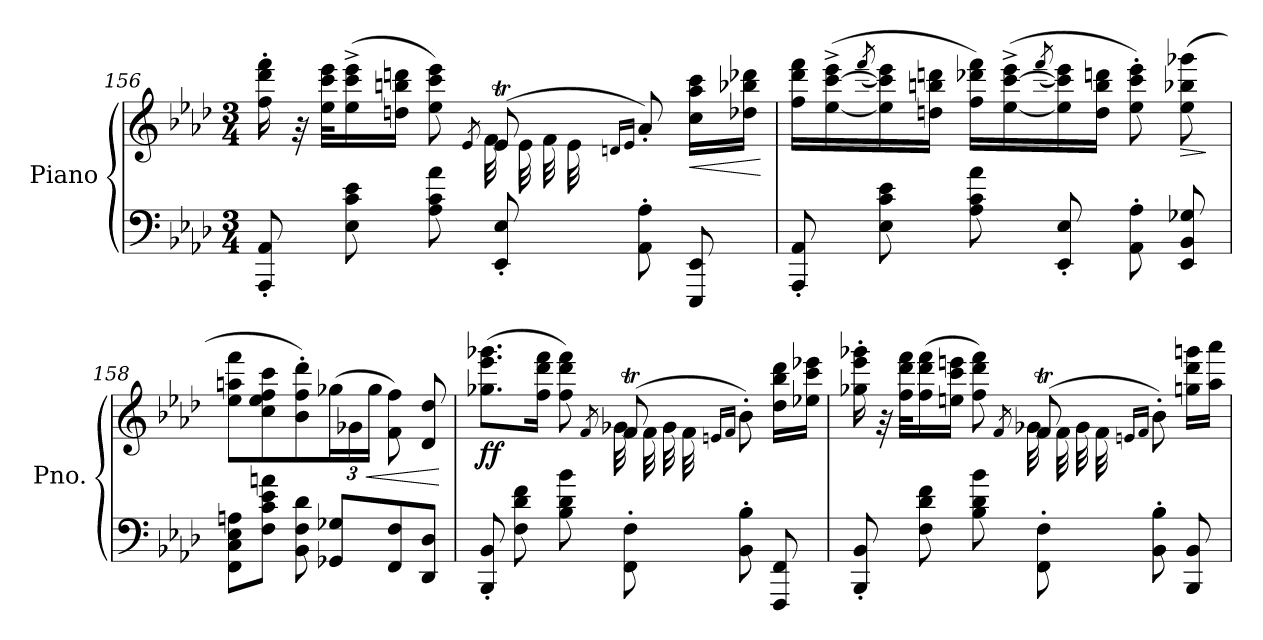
**kern	**kern	**dynam
*part1	*part1	*part1
*staff2	*staff1	*staff1/2
*I"Piano	*	*
*I'Pno.	*	*
!!LO:LB:g=z
*clefF4	*clefG2	*
*k[b-e-a-d-]	*k[b-e-a-d-]	*
*M3/4	*M3/4	*
=156	=156	=156
*	*^	*
8AAA-/' 8AA-/'	16ryy	16ff\' 16ddd-\' 16fff\'	.
.	32rg	32ryy	.
.	32ryy	32ee-\ 32ccc\ 32eee-\KLL	.
8E-\ 8c\ 8e-\	8ryy	(>16ee-\^ 16ccc\^ 16eee-\^	.
.	.	16ddn\ 16bbn\ 16dddn\JJ	.
8A-\ 8c\ 8a-\	8ryy	8ee-\ 8ccc\ 8eee-\)	.
.	8qe-/	.	.
8EE-/' 8E-/'	(8e-T/	32f	.
.	.	32e-	.
.	.	32f	.
.	.	32e-	.
.	16qdn/LL	.	.
.	16qe-/JJ	.	.
8AA-\' 8A-\'	8a-'/)	4ryy	.
!	!	!	!LO:HP:b
8EEE-/ 8EE-/	16cc\ 16aa-\ 16ccc\LL	.	<
.	16dd-X\ 16bb-X\ 16ddd-X\JJ	.	.
*	*v	*v	*
.	.	[
!!LO:LB:g=z
=157	=157	=157
8AAA-/' 8AA-/'	16ff\ 16ddd-\ 16fff\LL	.
.	([16ee-\^ [16ccc\^ 16eee-\^	.
.	(>8qfff/	.
8E-\ 8c\ 8e-\	16ee-\] 16ccc\] 16eee-\)	.
.	16ddn\ 16bbn\ 16dddn\JJ	.
8A-\ 8c\ 8a-\	16ff\ 16ddd-X\ 16fff\LL)	.
.	([16ee-\^ [16ccc\^ 16eee-\^	.
.	(>8qfff/	.
8EE-/' 8E-/'	16ee-\] 16ccc\] 16eee-\)	.
.	16dd\ 16bb\ 16dddn\JJ	.
8AA-\' 8A-\'	8ee-\' 8ccc\' 8eee-\')	.
!	!	!LO:HP:b
8EE-/ 8BB-/ 8G-X/	(8ee-\ 8bb-X\ 8ggg-X\	>
.	.	]
=158	=158	=158
8FF\ 8C\ 8E-\ 8An\L	8ee-\ 8aan\ 8fff\L	.
8F\ 8c\ 8e-\ 8an\J	8cc\ 8ee-\ 8ff\ 8ccc\	.
8BB-\ 8F\ 8d-\	8b-\' 8ff\' 8ddd-\')	.
*	*Xbrackettup	*
8GG-X/ 8G-X/L	(>24gg-X\L	.
.	24g-X\	.
!	!	!LO:HP:b
.	24gg-\JJ	<
8FF/ 8F/	8f\ 8ff\)	.
8DD-/ 8D-/J	8d-/ 8dd-/	.
.	.	[
!!LO:LB:g=z
=159	=159	=159
*	*^	*
!	!	!	!LO:DY:b
8BBB-/' 8BB-/'	(>8.gg-X\ 8.eee-\ 8.ggg-X\L	4.ryy	ff
8F\ 8d-\ 8f\	.	.	.
.	16ff\ 16ddd-\ 16fff\Jk	.	.
8B-\ 8d-\ 8b-\	8ff\ 8ddd-\ 8fff\)	.	.
.	8qf/	.	.
8FF\' 8F\'	(8fT/	32g-X	.
.	.	32f	.
.	.	32g-	.
.	.	32f	.
.	16qen/LL	.	.
.	16qf/JJ	.	.
8BB-\' 8B-\'	8b-'\)	4ryy	.
8FFF/ 8FF/	16dd-\ 16bb-\ 16ddd-\LL	.	.
.	16ee-X\ 16ccc\ 16eee-X\JJ	.	.
!!LO:PB:g=z	!!
=160	=160	=160	=160
8BBB-/' 8BB-/'	16ryy	16gg-X\' 16eee-\' 16ggg-X\'	.
.	32rg	32ryy	.
.	32ryy	32ff\ 32ddd-\ 32fff\KLL	.
8F\ 8d-\ 8f\	8ryy	(>16ff\ 16ddd-\ 16fff\	.
.	.	16een\ 16ccc\ 16eeen\JJ	.
8B-\ 8d-\ 8b-\	8ryy	8ff\ 8ddd-\ 8fff\)	.
.	8qf/	.	.
8FF\' 8F\'	(8fT/	32g-X	.
.	.	32f	.
.	.	32g-	.
.	.	32f	.
.	16qen/LL	.	.
.	16qf/JJ	.	.
8BB-\' 8B-\'	8b-'\)	8ryy	.
8BBB-/ 8BB-/	8ryy	16ggn\ 16ddd-\ 16gggn\LL	.
.	.	16aa-\ 16aaa-\JJ	.
*	*v	*v	*
=	=	=
*-	*-	*-
